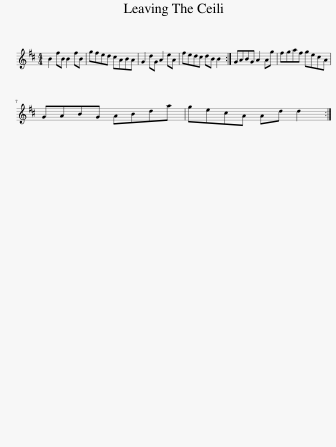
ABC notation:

X:1
L:1/8
M:4/4
I:linebreak $
K:Bmin
V:1 treble
V:1
 B2 fB B2 fB | gfed cABA | G2 dG A2 eA | fedc dB B2 :| GABG A2 Ag | %5
 fgaf gecA |$ GABG ABda | gecA Ad d2 :| %8
